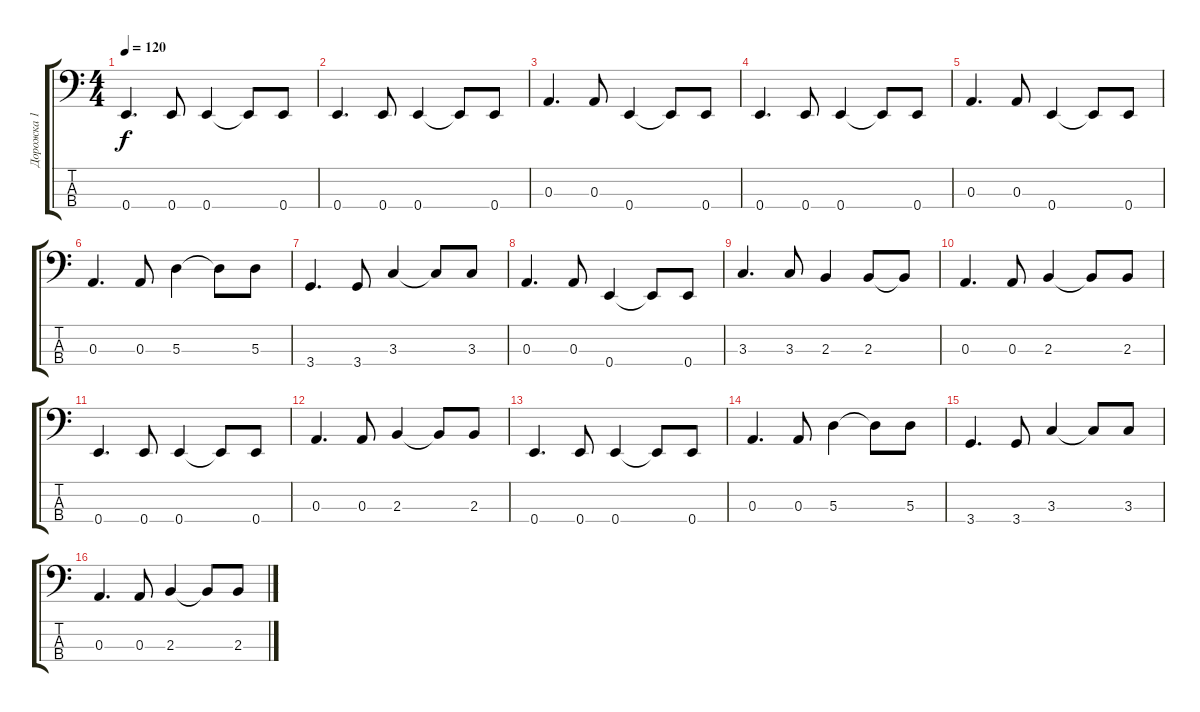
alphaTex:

\track ("Дорожка 1" "Дорожка 1") {instrument electricbassfinger}
\staff {score tabs}
\tuning (G2 D2 A1 E1) {hide}
\ts (4 4)
\tempo 120
\clef f4
\ks c
0.4.4{d dy f} 0.4.8 0.4.4 0.4{t}.8 0.4.8 |
0.4.4{d} 0.4.8 0.4.4 0.4{t}.8 0.4.8 |
0.3.4{d} 0.3.8 0.4.4 0.4{t}.8 0.4.8 |
0.4.4{d} 0.4.8 0.4.4 0.4{t}.8 0.4.8 |
0.3.4{d} 0.3.8 0.4.4 0.4{t}.8 0.4.8 |
0.3.4{d} 0.3.8 5.3.4 5.3{t}.8 5.3.8 |
3.4.4{d} 3.4.8 3.3.4 3.3{t}.8 3.3.8 |
0.3.4{d} 0.3.8 0.4.4 0.4{t}.8 0.4.8 |
3.3.4{d} 3.3.8 2.3.4 2.3.8 2.3{t}.8 |
0.3.4{d} 0.3.8 2.3.4 2.3{t}.8 2.3.8 |
0.4.4{d} 0.4.8 0.4.4 0.4{t}.8 0.4.8 |
0.3.4{d} 0.3.8 2.3.4 2.3{t}.8 2.3.8 |
0.4.4{d} 0.4.8 0.4.4 0.4{t}.8 0.4.8 |
0.3.4{d} 0.3.8 5.3.4 5.3{t}.8 5.3.8 |
3.4.4{d} 3.4.8 3.3.4 3.3{t}.8 3.3.8 |
0.3.4{d} 0.3.8 2.3.4 2.3{t}.8 2.3.8
